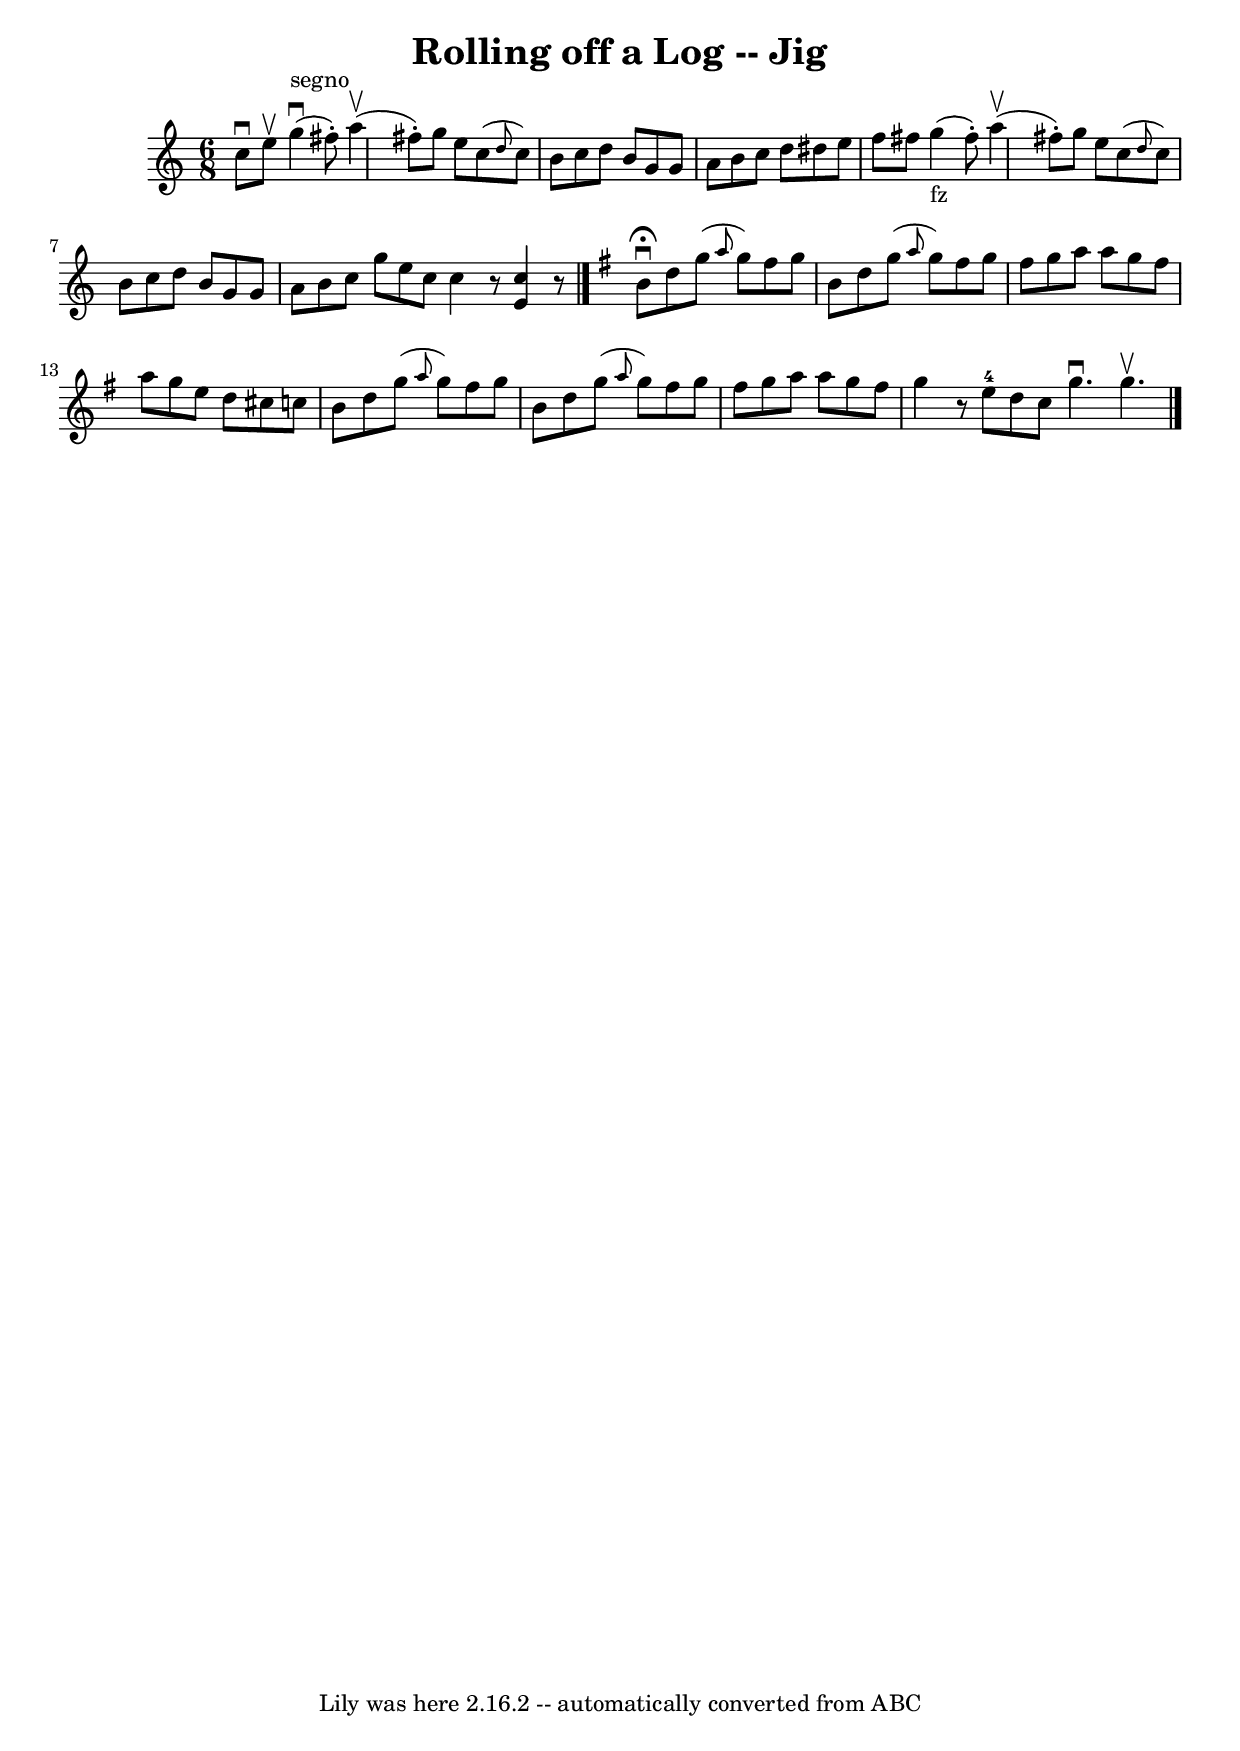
\version "2.16.2"
\include "Mammoth.ily"
\header {
  %% book = "Ryan's Mammoth Collection"
  crossRefNumber = "1"
  footnotes = ""
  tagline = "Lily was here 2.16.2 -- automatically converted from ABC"
  title = "Rolling off a Log -- Jig"

}
voicedefault =  {


  \time 6/8 
  \key c \major c''8^\downbow e''8^\upbow |
  g''4 
  ^"segno"^\downbow(fis''8 -.) a''4^\upbow(fis''8 -.) |
  
  g''8 e''8 c''8 (\grace { d''8  
			 } c''8) b'8 c''8  |
  
  d''8 b'8 g'8 g'8 a'8 b'8  |
  c''8 d''8 dis''8    
  e''8 f''8 fis''8  |
  g''4_"fz"(fis''8 -.) a''4 
  ^\upbow(fis''8 -.) |
  g''8 e''8 c''8 (\grace { d''8  
			 }   
  c''8) b'8 c''8  |
  d''8 b'8 g'8 g'8 a'8 b'8  
  |
  c''8 g''8 e''8 c''8  \bar ":|" c''4    r8 << e'4    
					       c''4   >>   r8 \bar "|."   
  \key g \major b'8^\fermata^\downbow d''8    
  g''8 (\grace { a''8  
	       } g''8) fis''8 g''8  |
  b'8 d''8  
  g''8 (\grace { a''8  
	       } g''8) fis''8 g''8  |
  fis''8    
  g''8 a''8 a''8 g''8 fis''8  |
  a''8 g''8 e''8 d''8 
  cis''8 c''!8  |
  b'8 d''8 g''8 (\grace { a''8  
			}   
  g''8) fis''8 g''8  |
  b'8 d''8 g''8 (\grace { a''8  
			} 
  g''8) fis''8 g''8  |
  fis''8 g''8 a''8 a''8 g''8  
  fis''8  |
  g''4    r8 e''8-4 d''8 c''8  \bar ":|" g''4. 
  ^\downbow g''4.^\upbow     \bar "|."   

}

\score{
  <<

    \context Staff="default"
    {
      \voicedefault 
      
    }

  >>
  \layout {
    
  }
  \midi {
  }

}
